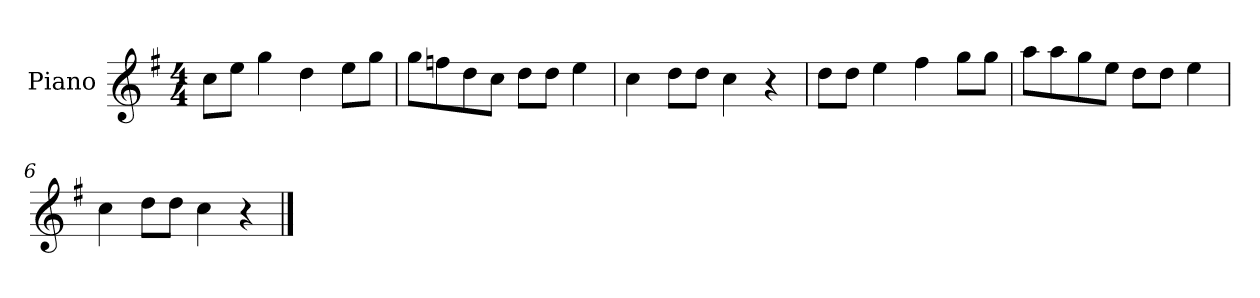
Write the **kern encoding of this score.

**kern
*part1
*staff1
*I"Piano
*I'P-no
*clefG2
*k[f#]
*M4/4
*MM90
=1
8cc\L
8ee\J
4gg\
4dd\
8ee\L
8gg\J
=2
8gg\L
8ffn\
8dd\
8cc\J
8dd\L
8dd\J
4ee\
=3
4cc\
8dd\L
8dd\J
4cc\
4r
=4
8dd\L
8dd\J
4ee\
4ff#\
8gg\L
8gg\J
=5
8aa\L
8aa\
8gg\
8ee\J
8dd\L
8dd\J
4ee\
=6
4cc\
8dd\L
8dd\J
4cc\
4r
==
*-
